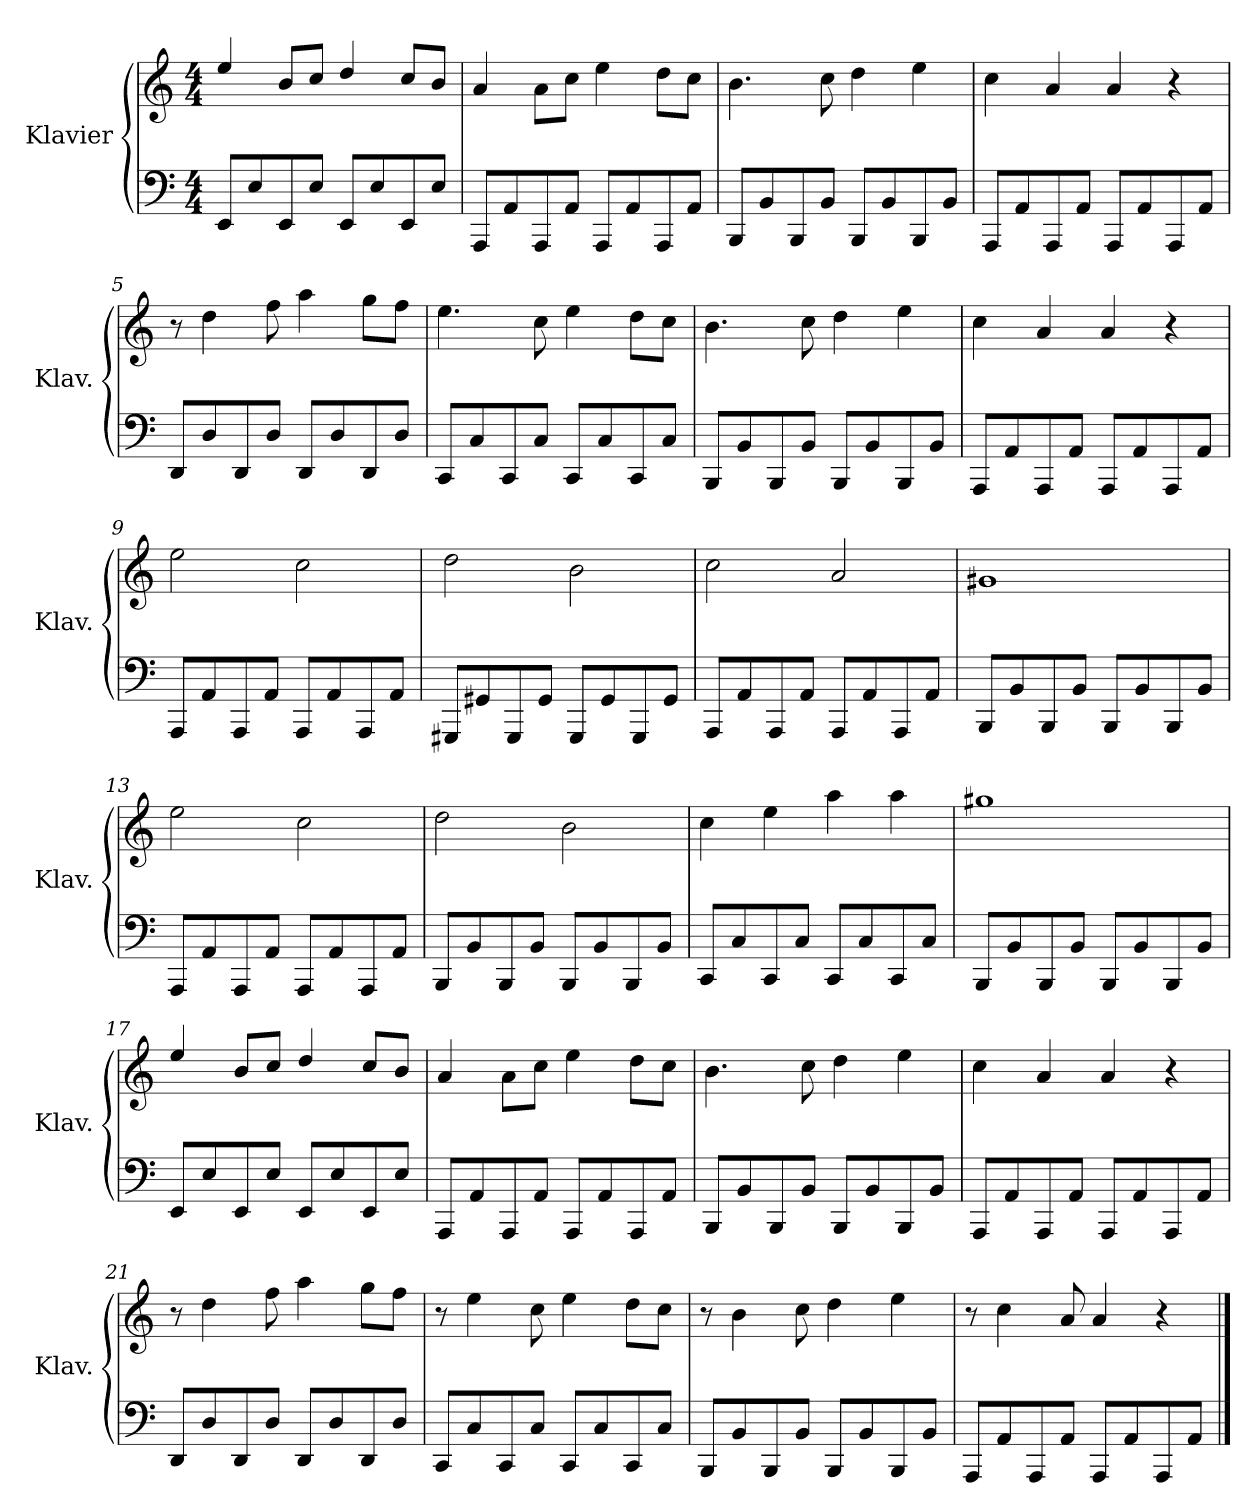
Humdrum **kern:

**kern	**kern
*part1	*part1
*staff2	*staff1
*I"Klavier	*
*I'Klav.	*
*clefF4	*clefG2
*k[]	*k[]
*M4/4	*M4/4
=1	=1
8EE/L	4ee/
8E/	.
8EE/	8b/L
8E/J	8cc/J
8EE/L	4dd/
8E/	.
8EE/	8cc/L
8E/J	8b/J
=2	=2
8AAA/L	4a/
8AA/	.
8AAA/	8a\L
8AA/J	8cc\J
8AAA/L	4ee\
8AA/	.
8AAA/	8dd\L
8AA/J	8cc\J
=3	=3
8BBB/L	4.b\
8BB/	.
8BBB/	.
8BB/J	8cc\
8BBB/L	4dd\
8BB/	.
8BBB/	4ee\
8BB/J	.
=4	=4
8AAA/L	4cc\
8AA/	.
8AAA/	4a/
8AA/J	.
8AAA/L	4a/
8AA/	.
8AAA/	4r
8AA/J	.
!!LO:LB:g=z
=5	=5
8DD/L	8r
8D/	4dd\
8DD/	.
8D/J	8ff\
8DD/L	4aa\
8D/	.
8DD/	8gg\L
8D/J	8ff\J
=6	=6
8CC/L	4.ee\
8C/	.
8CC/	.
8C/J	8cc\
8CC/L	4ee\
8C/	.
8CC/	8dd\L
8C/J	8cc\J
=7	=7
8BBB/L	4.b\
8BB/	.
8BBB/	.
8BB/J	8cc\
8BBB/L	4dd\
8BB/	.
8BBB/	4ee\
8BB/J	.
=8	=8
8AAA/L	4cc\
8AA/	.
8AAA/	4a/
8AA/J	.
8AAA/L	4a/
8AA/	.
8AAA/	4r
8AA/J	.
!!LO:LB:g=z
=9	=9
8AAA/L	2ee\
8AA/	.
8AAA/	.
8AA/J	.
8AAA/L	2cc\
8AA/	.
8AAA/	.
8AA/J	.
=10	=10
8GGG#X/L	2dd\
8GG#X/	.
8GGG#/	.
8GG#/J	.
8GGG#/L	2b\
8GG#/	.
8GGG#/	.
8GG#/J	.
=11	=11
8AAA/L	2cc\
8AA/	.
8AAA/	.
8AA/J	.
8AAA/L	2a/
8AA/	.
8AAA/	.
8AA/J	.
=12	=12
8BBB/L	1g#X
8BB/	.
8BBB/	.
8BB/J	.
8BBB/L	.
8BB/	.
8BBB/	.
8BB/J	.
!!LO:LB:g=z
=13	=13
8AAA/L	2ee\
8AA/	.
8AAA/	.
8AA/J	.
8AAA/L	2cc\
8AA/	.
8AAA/	.
8AA/J	.
=14	=14
8BBB/L	2dd\
8BB/	.
8BBB/	.
8BB/J	.
8BBB/L	2b\
8BB/	.
8BBB/	.
8BB/J	.
=15	=15
8CC/L	4cc\
8C/	.
8CC/	4ee\
8C/J	.
8CC/L	4aa\
8C/	.
8CC/	4aa\
8C/J	.
=16	=16
8BBB/L	1gg#X
8BB/	.
8BBB/	.
8BB/J	.
8BBB/L	.
8BB/	.
8BBB/	.
8BB/J	.
!!LO:LB:g=z
=17	=17
8EE/L	4ee/
8E/	.
8EE/	8b/L
8E/J	8cc/J
8EE/L	4dd/
8E/	.
8EE/	8cc/L
8E/J	8b/J
=18	=18
8AAA/L	4a/
8AA/	.
8AAA/	8a\L
8AA/J	8cc\J
8AAA/L	4ee\
8AA/	.
8AAA/	8dd\L
8AA/J	8cc\J
=19	=19
8BBB/L	4.b\
8BB/	.
8BBB/	.
8BB/J	8cc\
8BBB/L	4dd\
8BB/	.
8BBB/	4ee\
8BB/J	.
=20	=20
8AAA/L	4cc\
8AA/	.
8AAA/	4a/
8AA/J	.
8AAA/L	4a/
8AA/	.
8AAA/	4r
8AA/J	.
!!LO:PB:g=z
=21	=21
8DD/L	8r
8D/	4dd\
8DD/	.
8D/J	8ff\
8DD/L	4aa\
8D/	.
8DD/	8gg\L
8D/J	8ff\J
=22	=22
8CC/L	8r
8C/	4ee\
8CC/	.
8C/J	8cc\
8CC/L	4ee\
8C/	.
8CC/	8dd\L
8C/J	8cc\J
=23	=23
8BBB/L	8r
8BB/	4b\
8BBB/	.
8BB/J	8cc\
8BBB/L	4dd\
8BB/	.
8BBB/	4ee\
8BB/J	.
=24	=24
8AAA/L	8r
8AA/	4cc\
8AAA/	.
8AA/J	8a/
8AAA/L	4a/
8AA/	.
8AAA/	4r
8AA/J	.
==	==
*-	*-
